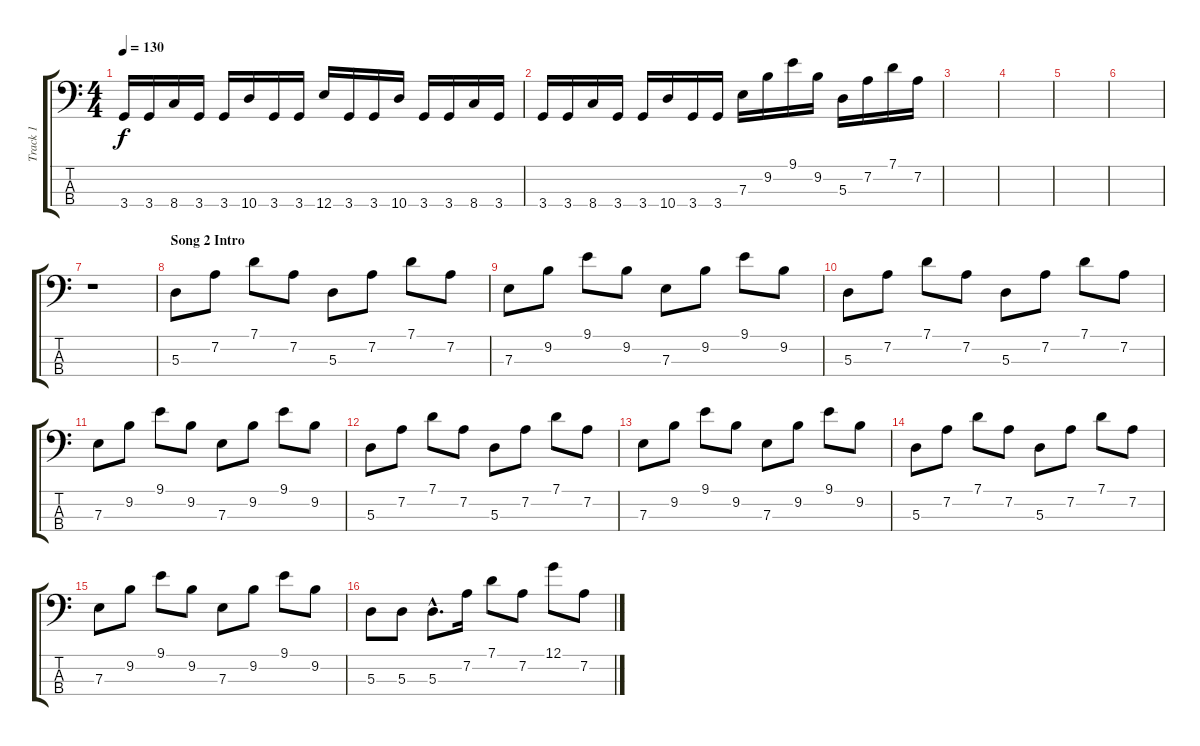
\track ("Track 1" "Track 1") {instrument electricbasspick}
\staff {score tabs}
\tuning (G2 D2 A1 E1) {hide}
\ts (4 4)
\tempo 130
\clef f4
\ks c
3.4.16{dy f} 3.4.16 8.4.16 3.4.16 3.4.16 10.4.16 3.4.16 3.4.16 12.4.16 3.4.16 3.4.16 10.4.16 3.4.16 3.4.16 8.4.16 3.4.16 |
3.4.16 3.4.16 8.4.16 3.4.16 3.4.16 10.4.16 3.4.16 3.4.16 7.3.16 9.2.16 9.1.16 9.2.16 5.3.16 7.2.16 7.1.16 7.2.16 |
|
|
|
|
r.1 |
\section ("" "Song 2 Intro")
5.3.8 7.2.8 7.1.8 7.2.8 5.3.8 7.2.8 7.1.8 7.2.8 |
7.3.8 9.2.8 9.1.8 9.2.8 7.3.8 9.2.8 9.1.8 9.2.8 |
5.3.8 7.2.8 7.1.8 7.2.8 5.3.8 7.2.8 7.1.8 7.2.8 |
7.3.8 9.2.8 9.1.8 9.2.8 7.3.8 9.2.8 9.1.8 9.2.8 |
5.3.8 7.2.8 7.1.8 7.2.8 5.3.8 7.2.8 7.1.8 7.2.8 |
7.3.8 9.2.8 9.1.8 9.2.8 7.3.8 9.2.8 9.1.8 9.2.8 |
5.3.8 7.2.8 7.1.8 7.2.8 5.3.8 7.2.8 7.1.8 7.2.8 |
7.3.8 9.2.8 9.1.8 9.2.8 7.3.8 9.2.8 9.1.8 9.2.8 |
5.3.8 5.3.8 5.3{hac}.8{d} 7.2.16 7.1.8 7.2.8 12.1.8 7.2.8
